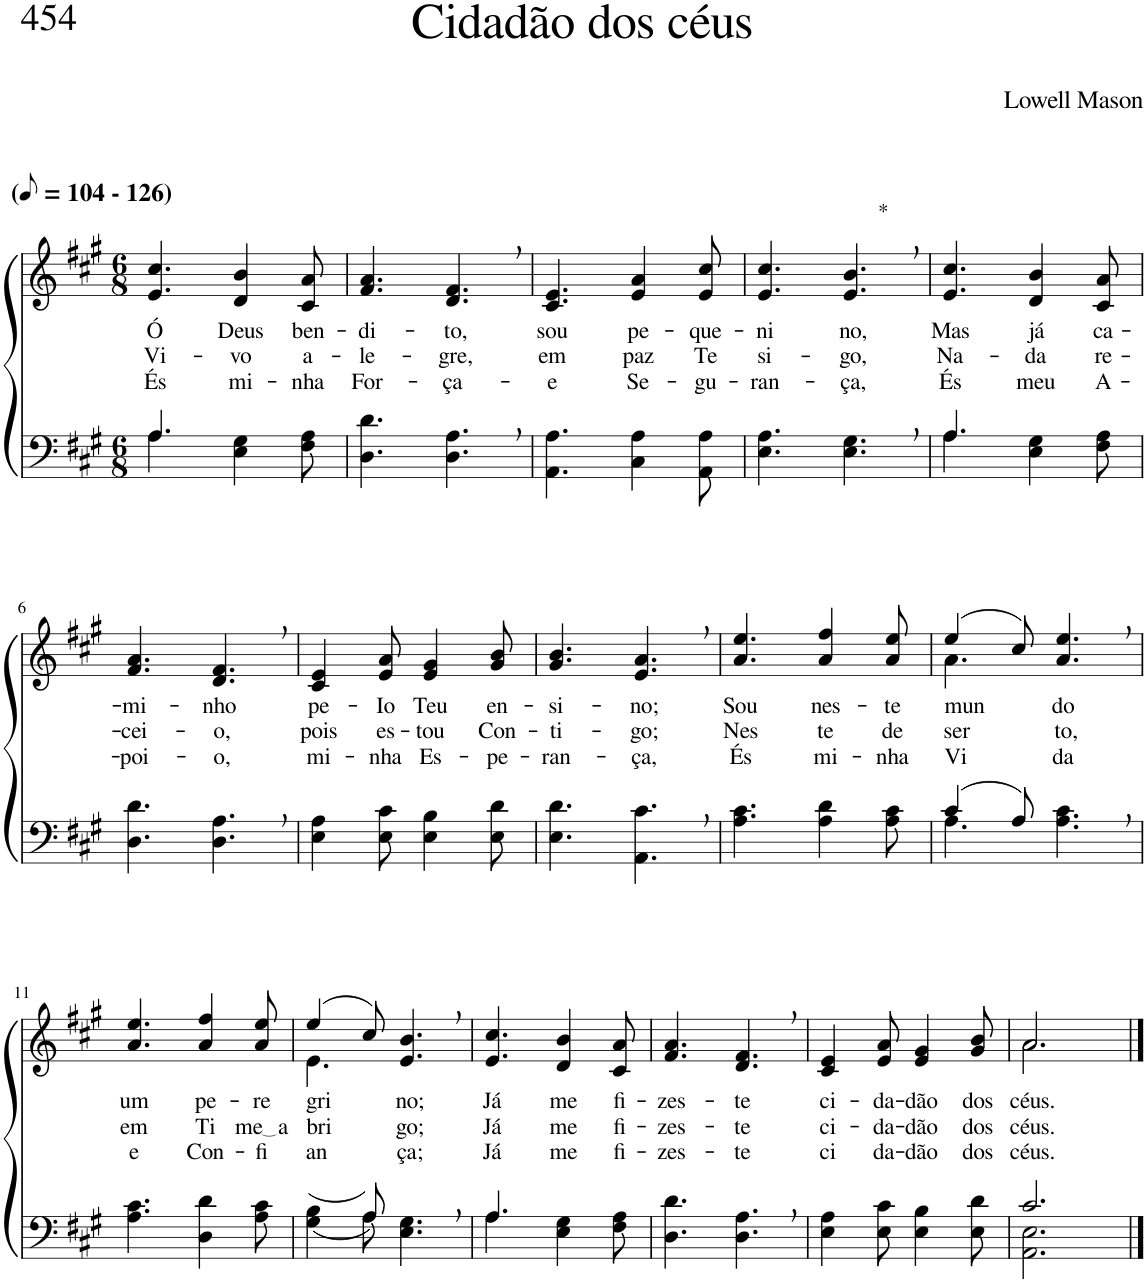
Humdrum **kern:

**kern	**kern	**text	**text	**text
*part2	*part1	*part1	*part1	*part1
*staff2	*staff1	*staff1	*staff1	*staff1
*I"Parte III e IV	*I"Parte I e II	*	*	*
*clefF4	*clefG2	*	*	*
*Trd1c2	*Trd1c2	*	*	*
*k[f#c#g#]	*k[f#c#g#]	*	*	*
*M6/8	*M6/8	*	*	*
*MM52	*MM52	*	*	*
=1	=1	=1	=1	=1
*^	*	*	*	*
!	!	!LO:TX:a:B:t=(	!	!	!
!	!	!LO:TX:a:B:t=- 126)	!	!	!
!	!	!	!LO:LY:b	!LO:LY:b	!LO:LY:b
4.A/	4.A\	4.e/ 4.cc#/	Ó	Vi-	És
!	!	!	!LO:LY:b	!LO:LY:b	!LO:LY:b
4.ryy	4E\ 4G#\	4d/ 4b/	Deus	-vo	mi-
!	!	!	!LO:LY:b	!LO:LY:b	!LO:LY:b
.	8F#\ 8A\	8c#/ 8a/	ben-	a-	-nha
=2	=2	=2	=2	=2	=2
!	!	!	!LO:LY:b	!LO:LY:b	!LO:LY:b
*v	*v	*	*	*	*
4.D\ 4.d\	4.f#/ 4.a/	-di-	-le-	For-
!	!	!LO:LY:b	!LO:LY:b	!LO:LY:b
4.D\, 4.A\,	4.d/, 4.f#/,	-to,	-gre,	-ça-
=3	=3	=3	=3	=3
!	!	!LO:LY:b	!LO:LY:b	!LO:LY:b
4.AA\ 4.A\	4.c#/ 4.e/	sou	em	-e
!	!	!LO:LY:b	!LO:LY:b	!LO:LY:b
4C#\ 4A\	4e/ 4a/	pe-	paz	Se-
!	!	!LO:LY:b	!LO:LY:b	!LO:LY:b
8AA\ 8A\	8e/ 8cc#/	-que-	Te	-gu-
=4	=4	=4	=4	=4
!	!	!LO:LY:b	!LO:LY:b	!LO:LY:b
4.E\ 4.A\	4.e/ 4.cc#/	-ni	si-	-ran-
!	!LO:TX:a:t=*	!	!	!
!	!	!LO:LY:b	!LO:LY:b	!LO:LY:b
4.E\, 4.G#\,	4.e/, 4.b/,	no,	-go,	-ça,
=5	=5	=5	=5	=5
*^	*	*	*	*
!	!	!	!LO:LY:b	!LO:LY:b	!LO:LY:b
4.A/	4.A\	4.e/ 4.cc#/	Mas	Na-	És
!	!	!	!LO:LY:b	!LO:LY:b	!LO:LY:b
4.ryy	4E\ 4G#\	4d/ 4b/	já	-da	meu
!	!	!	!LO:LY:b	!LO:LY:b	!LO:LY:b
.	8F#\ 8A\	8c#/ 8a/	ca-	re-	A-
!!LO:LB:g=z
=6	=6	=6	=6	=6	=6
!	!	!	!LO:LY:b	!LO:LY:b	!LO:LY:b
*v	*v	*	*	*	*
4.D\ 4.d\	4.f#/ 4.a/	-mi-	-cei-	-poi-
!	!	!LO:LY:b	!LO:LY:b	!LO:LY:b
4.D\, 4.A\,	4.d/, 4.f#/,	-nho	-o,	-o,
=7	=7	=7	=7	=7
!	!	!LO:LY:b	!LO:LY:b	!LO:LY:b
4E\ 4A\	4c#/ 4e/	pe-	pois	mi-
!	!	!LO:LY:b	!LO:LY:b	!LO:LY:b
8E\ 8c#\	8e/ 8a/	-Io	es-	-nha
!	!	!LO:LY:b	!LO:LY:b	!LO:LY:b
4E\ 4B\	4e/ 4g#/	Teu	-tou	Es-
!	!	!LO:LY:b	!LO:LY:b	!LO:LY:b
8E\ 8d\	8g#/ 8b/	en-	Con-	-pe-
=8	=8	=8	=8	=8
!	!	!LO:LY:b	!LO:LY:b	!LO:LY:b
4.E\ 4.d\	4.g#/ 4.b/	-si-	-ti-	-ran-
!	!	!LO:LY:b	!LO:LY:b	!LO:LY:b
4.AA\, 4.c#\,	4.e/, 4.a/,	-no;	-go;	-ça,
=9	=9	=9	=9	=9
!	!	!LO:LY:b	!LO:LY:b	!LO:LY:b
4.A\ 4.c#\	4.a/ 4.ee/	Sou	Nes	És
!	!	!LO:LY:b	!LO:LY:b	!LO:LY:b
4A\ 4d\	4a/ 4ff#/	nes-	te	mi-
!	!	!LO:LY:b	!LO:LY:b	!LO:LY:b
8A\ 8c#\	8a/ 8ee/	-te	de-	-nha
=10	=10	=10	=10	=10
*^	*^	*	*	*
!	!	!	!	!LO:LY:b	!LO:LY:b	!LO:LY:b
(4c#/	4.A\	(4ee/	4.a\	mun-	-ser-	Vi-
8A/)	.	8cc#/)	.	.	.	.
!	!	!	!	!LO:LY:b	!LO:LY:b	!LO:LY:b
4.ryy	4.A\ 4.c#\	4.a/, 4.ee/,	4.ryy	do	-to,	-da
!!LO:LB:g=z
=11	=11	=11	=11	=11	=11	=11
!	!	!	!	!LO:LY:b	!LO:LY:b	!LO:LY:b
*v	*v	*	*	*	*	*
*	*v	*v	*	*	*
4.A\ 4.c#\	4.a/ 4.ee/	um	em	e
!	!	!LO:LY:b	!LO:LY:b	!LO:LY:b
4D\ 4d\	4a/ 4ff#/	pe-	Ti	Con-
!	!	!LO:LY:b	!LO:LY:b	!LO:LY:b
8A\ 8c#\	8a/ 8ee/	-re-	me a	-fi-
=12	=12	=12	=12	=12
*^	*^	*	*	*
!	!	!	!	!LO:LY:b	!LO:LY:b	!LO:LY:b
4ryy	4G#\ 4B\	(4ee/	4.e\	-gri-	-bri-	-an-
((8A/	8A\	8cc#/)	.	.	.	.
!	!	!	!	!LO:LY:b	!LO:LY:b	!LO:LY:b
4.ryy	4.E\ 4.G#\	4.e/, 4.b/,	4.ryy	no;	go;	-ça;
=13	=13	=13	=13	=13	=13	=13
!	!	!	!	!LO:LY:b	!LO:LY:b	!LO:LY:b
*	*	*v	*v	*	*	*
4.A/	4.A\	4.e/ 4.cc#/	Já	Já	Já
!	!	!	!LO:LY:b	!LO:LY:b	!LO:LY:b
4.ryy	4E\ 4G#\	4d/ 4b/	me	me	me
!	!	!	!LO:LY:b	!LO:LY:b	!LO:LY:b
.	8F#\ 8A\	8c#/ 8a/	fi-	fi-	fi-
=14	=14	=14	=14	=14	=14
!	!	!	!LO:LY:b	!LO:LY:b	!LO:LY:b
*v	*v	*	*	*	*
4.D\ 4.d\	4.f#/ 4.a/	-zes-	-zes-	-zes-
!	!	!LO:LY:b	!LO:LY:b	!LO:LY:b
4.D\, 4.A\,	4.d/, 4.f#/,	-te	-te	-te
=15	=15	=15	=15	=15
!	!	!LO:LY:b	!LO:LY:b	!LO:LY:b
4E\ 4A\	4c#/ 4e/	ci-	ci-	ci
!	!	!LO:LY:b	!LO:LY:b	!LO:LY:b
8E\ 8c#\	8e/ 8a/	-da-	-da-	da-
!	!	!LO:LY:b	!LO:LY:b	!LO:LY:b
4E\ 4B\	4e/ 4g#/	-dão	-dão	-dão
!	!	!LO:LY:b	!LO:LY:b	!LO:LY:b
8E\ 8d\	8g#/ 8b/	dos	dos	dos
=16	=16	=16	=16	=16
*^	*^	*	*	*
!	!	!	!	!LO:LY:b	!LO:LY:b	!LO:LY:b
2.c#/	2.AA\ 2.E\	2.a/	2.a\	-céus.	-céus.	céus.
*v	*v	*	*	*	*	*
*	*v	*v	*	*	*
==	==	==	==	==
*-	*-	*-	*-	*-
